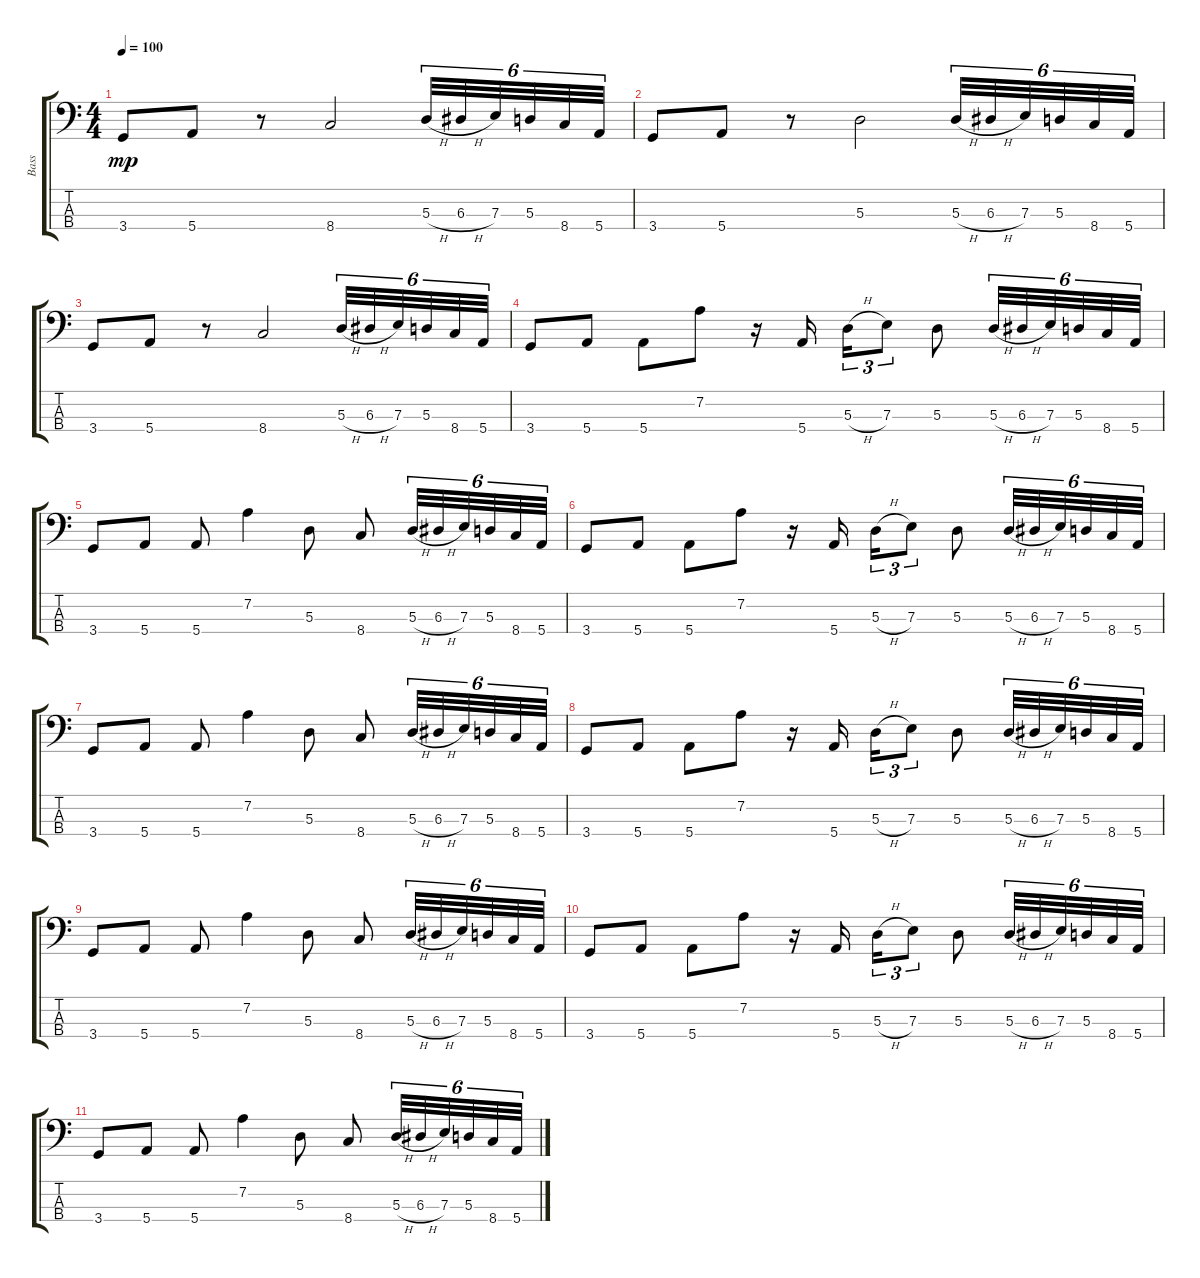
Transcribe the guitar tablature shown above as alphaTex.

\track ("Bass" "Bass") {instrument electricbassfinger}
\staff {score tabs}
\tuning (G2 D2 A1 E1) {hide}
\ts (4 4)
\tempo 100
\clef f4
\ks c
3.4.8{dy mp} 5.4.8 r.8 8.4.2 5.3{h}.32{tu (6 4)} 6.3{h}.32{tu (6 4)} 7.3.32{tu (6 4)} 5.3.32{tu (6 4)} 8.4.32{tu (6 4)} 5.4.32{tu (6 4)} |
3.4.8 5.4.8 r.8 5.3.2 5.3{h}.32{tu (6 4)} 6.3{h}.32{tu (6 4)} 7.3.32{tu (6 4)} 5.3.32{tu (6 4)} 8.4.32{tu (6 4)} 5.4.32{tu (6 4)} |
3.4.8 5.4.8 r.8 8.4.2 5.3{h}.32{tu (6 4)} 6.3{h}.32{tu (6 4)} 7.3.32{tu (6 4)} 5.3.32{tu (6 4)} 8.4.32{tu (6 4)} 5.4.32{tu (6 4)} |
3.4.8 5.4.8 5.4.8 7.2.8 r.16 5.4.16 5.3{h}.16{tu (3 2)} 7.3.8{tu (3 2)} 5.3.8 5.3{h}.32{tu (6 4)} 6.3{h}.32{tu (6 4)} 7.3.32{tu (6 4)} 5.3.32{tu (6 4)} 8.4.32{tu (6 4)} 5.4.32{tu (6 4)} |
3.4.8 5.4.8 5.4.8 7.2.4 5.3.8 8.4.8 5.3{h}.32{tu (6 4)} 6.3{h}.32{tu (6 4)} 7.3.32{tu (6 4)} 5.3.32{tu (6 4)} 8.4.32{tu (6 4)} 5.4.32{tu (6 4)} |
3.4.8 5.4.8 5.4.8 7.2.8 r.16 5.4.16 5.3{h}.16{tu (3 2)} 7.3.8{tu (3 2)} 5.3.8 5.3{h}.32{tu (6 4)} 6.3{h}.32{tu (6 4)} 7.3.32{tu (6 4)} 5.3.32{tu (6 4)} 8.4.32{tu (6 4)} 5.4.32{tu (6 4)} |
3.4.8 5.4.8 5.4.8 7.2.4 5.3.8 8.4.8 5.3{h}.32{tu (6 4)} 6.3{h}.32{tu (6 4)} 7.3.32{tu (6 4)} 5.3.32{tu (6 4)} 8.4.32{tu (6 4)} 5.4.32{tu (6 4)} |
3.4.8{volume 12} 5.4.8 5.4.8 7.2.8 r.16 5.4.16 5.3{h}.16{tu (3 2)} 7.3.8{tu (3 2)} 5.3.8 5.3{h}.32{tu (6 4)} 6.3{h}.32{tu (6 4)} 7.3.32{tu (6 4)} 5.3.32{tu (6 4)} 8.4.32{tu (6 4)} 5.4.32{tu (6 4)} |
3.4.8{volume 8} 5.4.8 5.4.8 7.2.4 5.3.8 8.4.8 5.3{h}.32{tu (6 4)} 6.3{h}.32{tu (6 4)} 7.3.32{tu (6 4)} 5.3.32{tu (6 4)} 8.4.32{tu (6 4)} 5.4.32{tu (6 4)} |
3.4.8{volume 4} 5.4.8 5.4.8 7.2.8 r.16 5.4.16 5.3{h}.16{tu (3 2)} 7.3.8{tu (3 2)} 5.3.8 5.3{h}.32{tu (6 4)} 6.3{h}.32{tu (6 4)} 7.3.32{tu (6 4)} 5.3.32{tu (6 4)} 8.4.32{tu (6 4)} 5.4.32{tu (6 4)} |
3.4.8{volume 0} 5.4.8 5.4.8 7.2.4 5.3.8 8.4.8 5.3{h}.32{tu (6 4)} 6.3{h}.32{tu (6 4)} 7.3.32{tu (6 4)} 5.3.32{tu (6 4)} 8.4.32{tu (6 4)} 5.4.32{tu (6 4)}
